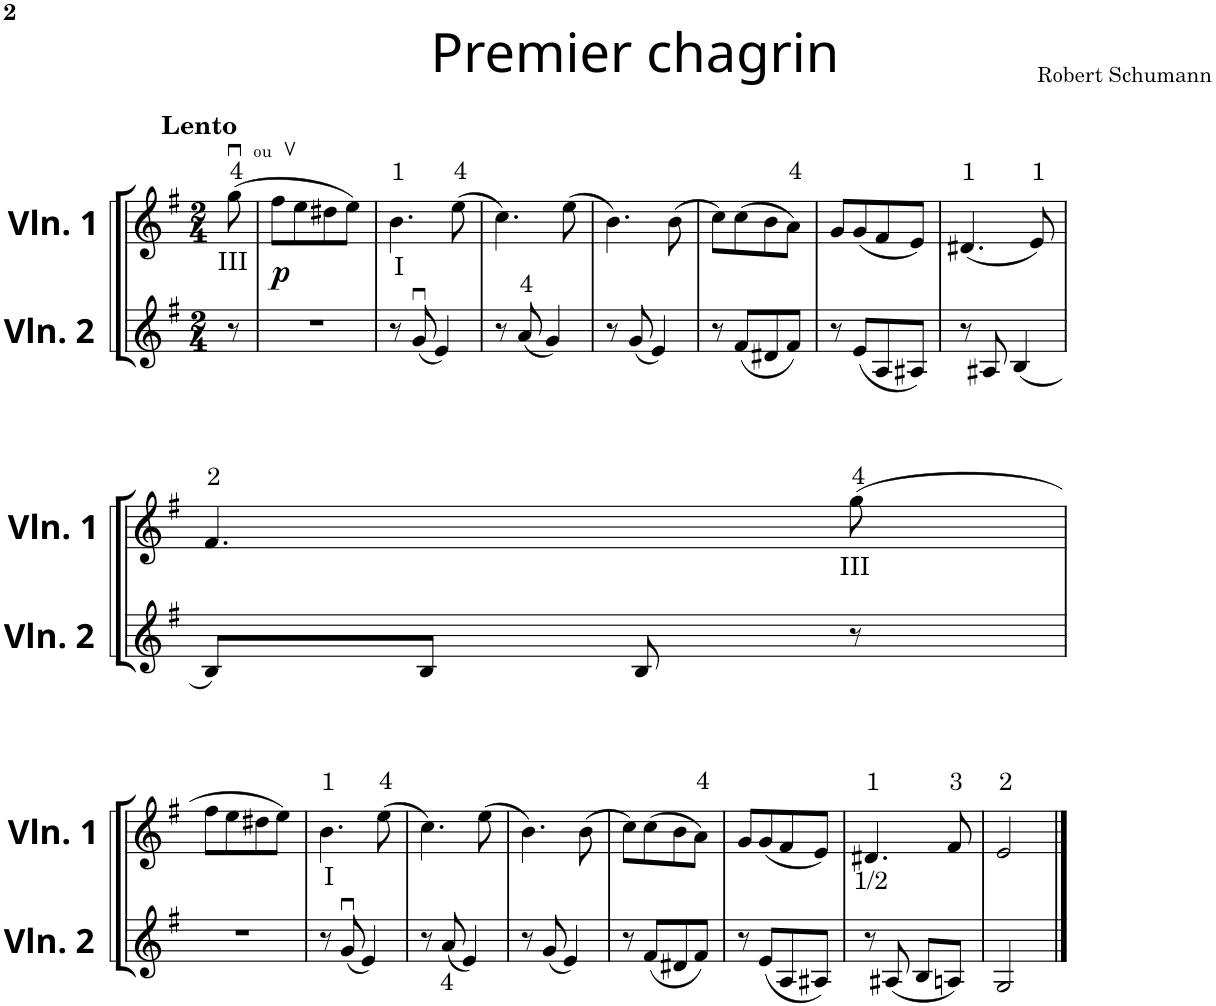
**kern	**kern	**dynam
*part2	*part1	*part1
*staff2	*staff1	*staff1
*I"Violon 2	*I"Violon 1	*
*I'Vln. 2	*I'Vln. 1	*
!!LO:PB:g=z
*clefG2	*clefG2	*
*k[f#]	*k[f#]	*
*M2/4	*M2/4	*
=20	=20	=20
!	!LO:TX:a:B:t=Lento	!
8r	(8gguv\	.
=21	=21	=21
!	!	!LO:DY:b
2r	8ff#\L	p
.	8ee\	.
.	8dd#X\	.
.	8ee\J)	.
=22	=22	=22
*	*^	*
8r	4.b\	4ryy	.
(8gu/	.	.	.
!	!	!LO:TX:a:t=Premier chagrin	!
4e/)	.	4ryy	.
.	(8ee\	.	.
*	*v	*v	*
=23	=23	=23
8r	4.cc\)	.
(8a/	.	.
4g/)	.	.
.	(8ee\	.
=24	=24	=24
8r	4.b\)	.
(8g/	.	.
4e/)	.	.
.	(8b\	.
=25	=25	=25
8r	8cc\L)	.
(8f#/L	(8cc\	.
8d#X/	8b\	.
8f#/J)	8a\J)	.
=26	=26	=26
8r	8g/L	.
(8e/L	(8g/	.
8A/	8f#/	.
8A#X/J)	8e/J)	.
=27	=27	=27
8r	(4.d#X/	.
8A#X/	.	.
(4B/	.	.
!	!LO:TX:a:t=Robert Schumann	!
.	8e/)	.
!!LO:LB:g=z
=28	=28	=28
8B/L)	4.f#/	.
8B/J	.	.
8B/	.	.
8r	(8gg\	.
!!LO:LB:g=z
=29	=29	=29
2r	8ff#\L	.
.	8ee\	.
.	8dd#X\	.
.	8ee\J)	.
=30	=30	=30
8r	4.b\	.
(8gu/	.	.
4e/)	.	.
.	(8ee\	.
=31	=31	=31
8r	4.cc\)	.
(8a/	.	.
4e/)	.	.
.	(8ee\	.
=32	=32	=32
8r	4.b\)	.
(8g/	.	.
4e/)	.	.
.	(8b\	.
=33	=33	=33
8r	8cc\L)	.
(8f#/L	(8cc\	.
8d#X/	8b\	.
8f#/J)	8a\J)	.
=34	=34	=34
8r	8g/L	.
(8e/L	(8g/	.
8A/	8f#/	.
8A#X/J)	8e/J)	.
=35	=35	=35
8r	4.d#X/	.
(8A#X/	.	.
8B/L	.	.
8An/J)	8f#/	.
=36	=36	=36
2G/	2e/	.
==	==	==
*-	*-	*-
